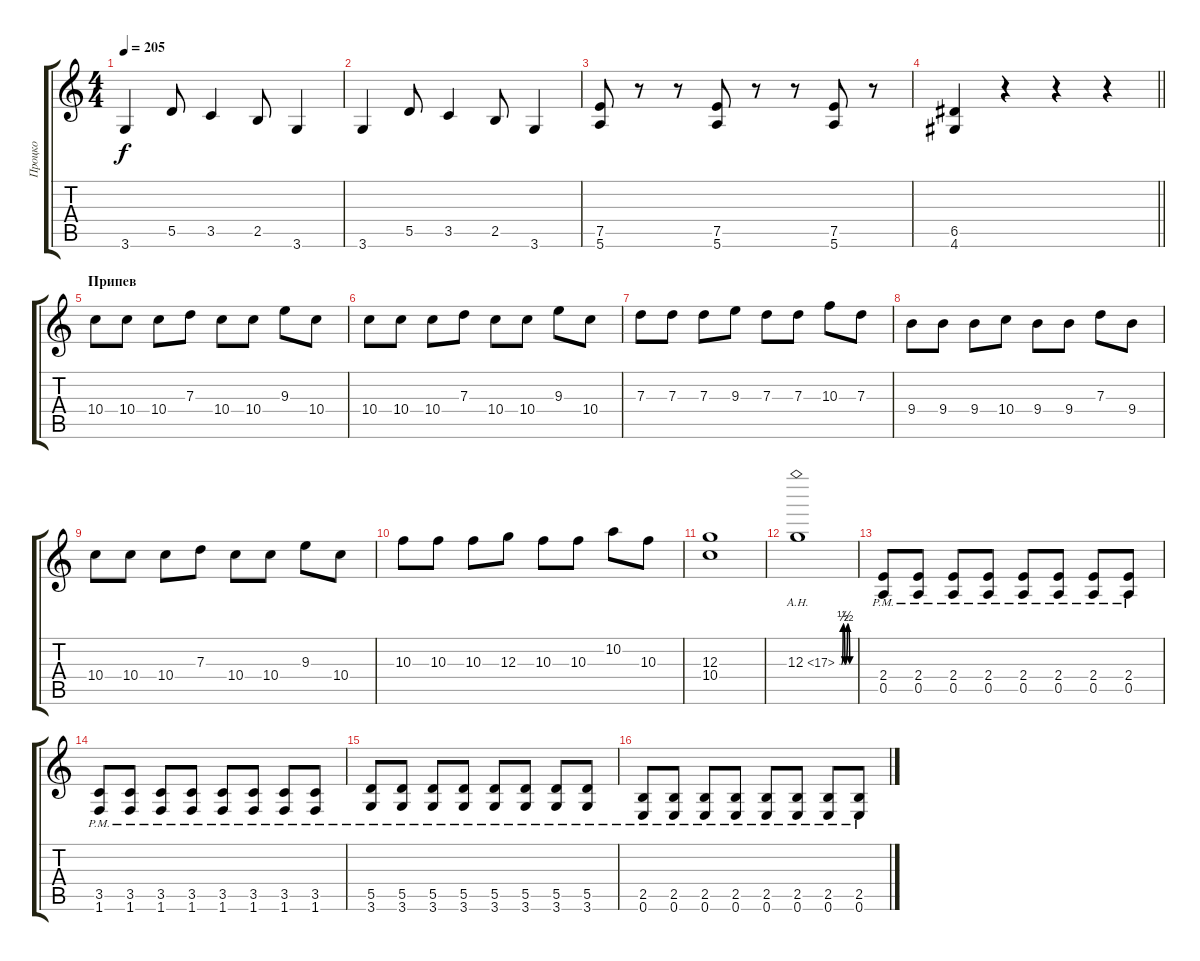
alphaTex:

\track ("Процко" "Процко") {instrument distortionguitar}
\staff {score tabs}
\tuning (E4 B3 G3 D3 A2 E2) {hide}
\ts (4 4)
\tempo 205
\clef g2
\ks c
3.6.4{dy f} 5.5.8 3.5.4 2.5.8 3.6.4 |
3.6.4 5.5.8 3.5.4 2.5.8 3.6.4 |
(7.5 5.6).8 r.8 r.8 (7.5 5.6).8 r.8 r.8 (7.5 5.6).8 r.8 |
\barLineRight lightlight
(6.5 4.6).4 r.4 r.4 r.4 |
\section ("" "Припев")
10.4.8 10.4.8 10.4.8 7.3.8 10.4.8 10.4.8 9.3.8 10.4.8 |
10.4.8 10.4.8 10.4.8 7.3.8 10.4.8 10.4.8 9.3.8 10.4.8 |
7.3.8 7.3.8 7.3.8 9.3.8 7.3.8 7.3.8 10.3.8 7.3.8 |
9.4.8 9.4.8 9.4.8 10.4.8 9.4.8 9.4.8 7.3.8 9.4.8 |
10.4.8 10.4.8 10.4.8 7.3.8 10.4.8 10.4.8 9.3.8 10.4.8 |
10.3.8 10.3.8 10.3.8 12.3.8 10.3.8 10.3.8 10.2.8 10.3.8 |
(12.3 10.4).1 |
12.3{be (custom 0 0 8 0 15 2 22 0 33 2 42 0 53 0 60 0) ah 5}.1 |
(2.4{pm} 0.5{pm}).8 (2.4{pm} 0.5{pm}).8 (2.4{pm} 0.5{pm}).8 (2.4{pm} 0.5{pm}).8 (2.4{pm} 0.5{pm}).8 (2.4{pm} 0.5{pm}).8 (2.4{pm} 0.5{pm}).8 (2.4{pm} 0.5{pm}).8 |
(3.5{pm} 1.6{pm}).8 (3.5{pm} 1.6{pm}).8 (3.5{pm} 1.6{pm}).8 (3.5{pm} 1.6{pm}).8 (3.5{pm} 1.6{pm}).8 (3.5{pm} 1.6{pm}).8 (3.5{pm} 1.6{pm}).8 (3.5{pm} 1.6{pm}).8 |
(5.5{pm} 3.6{pm}).8 (5.5{pm} 3.6{pm}).8 (5.5{pm} 3.6{pm}).8 (5.5{pm} 3.6{pm}).8 (5.5{pm} 3.6{pm}).8 (5.5{pm} 3.6{pm}).8 (5.5{pm} 3.6{pm}).8 (5.5{pm} 3.6{pm}).8 |
(2.5{pm} 0.6{pm}).8 (2.5{pm} 0.6{pm}).8 (2.5{pm} 0.6{pm}).8 (2.5{pm} 0.6{pm}).8 (2.5{pm} 0.6{pm}).8 (2.5{pm} 0.6{pm}).8 (2.5{pm} 0.6{pm}).8 (2.5{pm} 0.6{pm}).8
